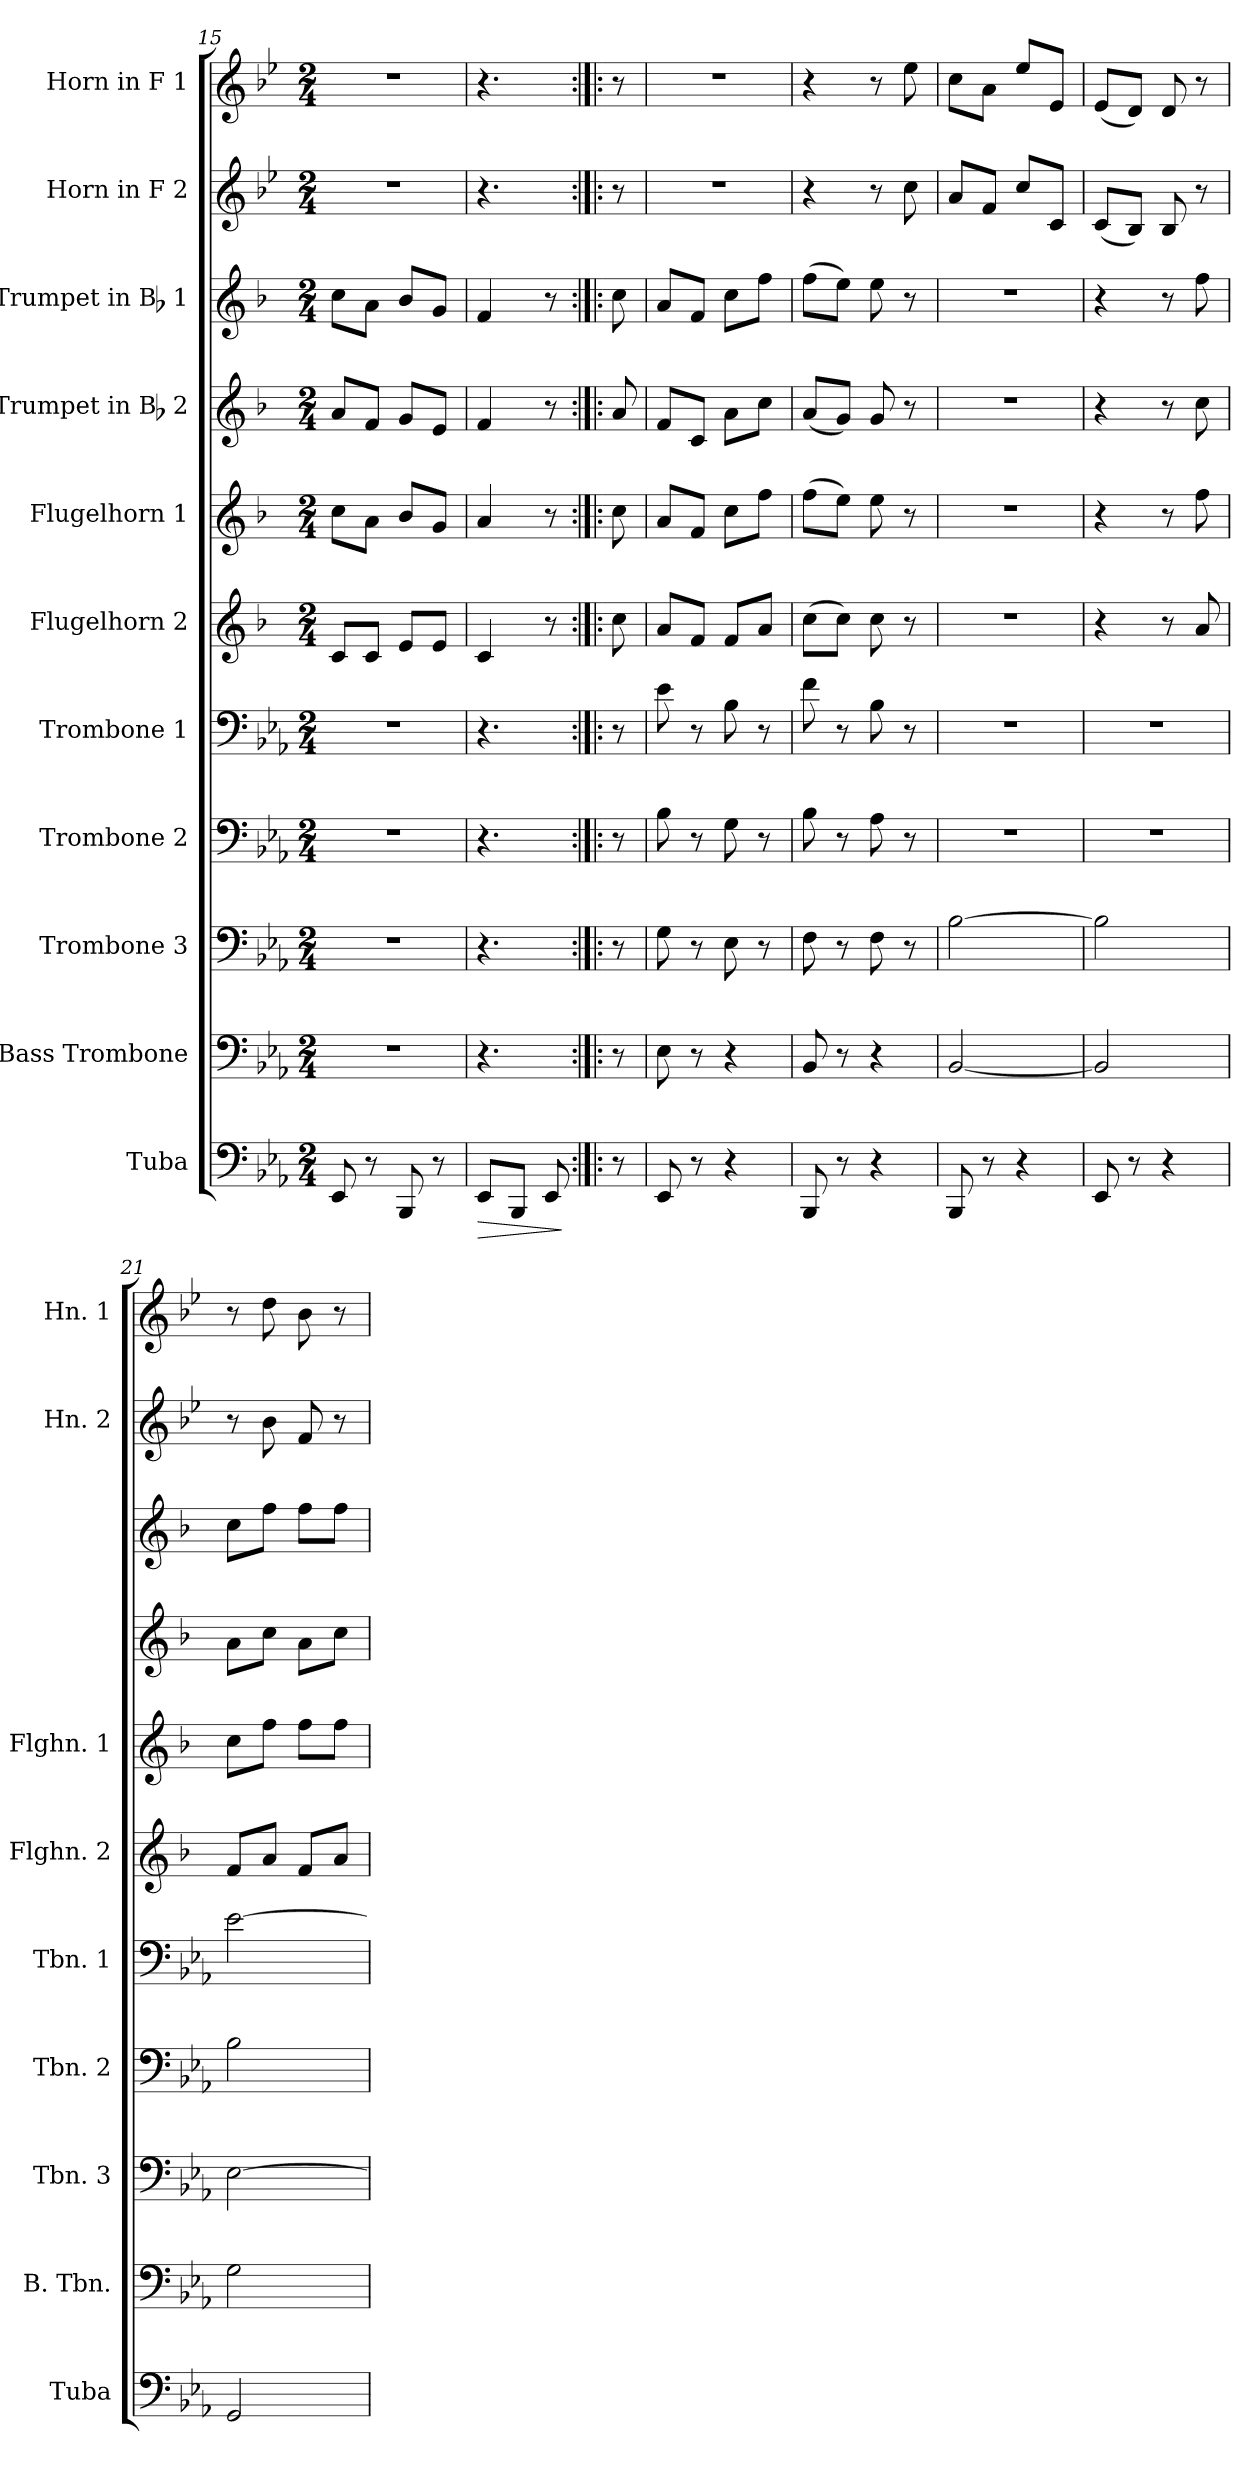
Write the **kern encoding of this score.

**kern	**dynam	**kern	**kern	**kern	**kern	**kern	**kern	**kern	**kern	**kern	**kern
*part11	*part11	*part10	*part9	*part8	*part7	*part6	*part5	*part4	*part3	*part2	*part1
*staff11	*staff11	*staff10	*staff9	*staff8	*staff7	*staff6	*staff5	*staff4	*staff3	*staff2	*staff1
*I"Tuba	*	*I"Bass Trombone	*I"Trombone 3	*I"Trombone 2	*I"Trombone 1	*I"Flugelhorn 2	*I"Flugelhorn 1	*I"Trumpet in Bb 2	*I"Trumpet in Bb 1	*I"Horn in F 2	*I"Horn in F 1
*I'Tuba	*	*I'B. Tbn.	*I'Tbn. 3	*I'Tbn. 2	*I'Tbn. 1	*I'Flghn. 2	*I'Flghn. 1	*	*	*I'Hn. 2	*I'Hn. 1
!!LO:PB:g=z
*clefF4	*	*clefF4	*clefF4	*clefF4	*clefF4	*clefG2	*clefG2	*clefG2	*clefG2	*clefG2	*clefG2
*	*	*	*	*	*	*ITrd1c2	*ITrd1c2	*ITrd1c2	*ITrd1c2	*ITrd4c7	*ITrd4c7
*k[b-e-a-]	*	*k[b-e-a-]	*k[b-e-a-]	*k[b-e-a-]	*k[b-e-a-]	*k[b-e-a-]	*k[b-e-a-]	*k[b-e-a-]	*k[b-e-a-]	*k[b-e-a-]	*k[b-e-a-]
*E-:	*	*E-:	*E-:	*E-:	*E-:	*E-:	*E-:	*E-:	*E-:	*E-:	*E-:
*M2/4	*	*M2/4	*M2/4	*M2/4	*M2/4	*M2/4	*M2/4	*M2/4	*M2/4	*M2/4	*M2/4
=15	=15	=15	=15	=15	=15	=15	=15	=15	=15	=15	=15
8EE-/	.	2r	2r	2r	2r	8B-/L	8b-\L	8g/L	8b-\L	2r	2r
8r	.	.	.	.	.	8B-/J	8g\J	8e-/J	8g\J	.	.
8BBB-/	.	.	.	.	.	8d/L	8a-/L	8f/L	8a-/L	.	.
8r	.	.	.	.	.	8d/J	8f/J	8d/J	8f/J	.	.
=16	=16	=16	=16	=16	=16	=16	=16	=16	=16	=16	=16
!	!LO:HP:b	!	!	!	!	!	!	!	!	!	!
8EE-/L	>	4.r	4.r	4.r	4.r	4B-/	4g/	4e-/	4e-/	4.r	4.r
8BBB-/J	.	.	.	.	.	.	.	.	.	.	.
8EE-/	.	.	.	.	.	8r	8r	8r	8r	.	.
.	]	.	.	.	.	.	.	.	.	.	.
=16X2:|!|:	=16X2:|!|:	=16X2:|!|:	=16X2:|!|:	=16X2:|!|:	=16X2:|!|:	=16X2:|!|:	=16X2:|!|:	=16X2:|!|:	=16X2:|!|:	=16X2:|!|:	=16X2:|!|:
8r	.	8r	8r	8r	8r	8b-\	8b-\	8g/	8b-\	8r	8r
=17	=17	=17	=17	=17	=17	=17	=17	=17	=17	=17	=17
8EE-/	.	8E-\	8G\	8B-\	8e-\	8g/L	8g/L	8e-/L	8g/L	2r	2r
8r	.	8r	8r	8r	8r	8e-/J	8e-/J	8B-/J	8e-/J	.	.
4r	.	4r	8E-\	8G\	8B-\	8e-/L	8b-\L	8g\L	8b-\L	.	.
.	.	.	8r	8r	8r	8g/J	8ee-\J	8b-\J	8ee-\J	.	.
=18	=18	=18	=18	=18	=18	=18	=18	=18	=18	=18	=18
8BBB-/	.	8BB-/	8F\	8B-\	8f\	(>8b-\L	(>8ee-\L	(<8g/L	(>8ee-\L	4r	4r
8r	.	8r	8r	8r	8r	8b-\J)	8dd\J)	8f/J)	8dd\J)	.	.
4r	.	4r	8F\	8A-\	8B-\	8b-\	8dd\	8f/	8dd\	8r	8r
.	.	.	8r	8r	8r	8r	8r	8r	8r	8f\	8a-\
=19	=19	=19	=19	=19	=19	=19	=19	=19	=19	=19	=19
8BBB-/	.	[2BB-/	[2B-\	2r	2r	2r	2r	2r	2r	8d/L	8f\L
8r	.	.	.	.	.	.	.	.	.	8B-/J	8d\J
4r	.	.	.	.	.	.	.	.	.	8f/L	8a-/L
.	.	.	.	.	.	.	.	.	.	8F/J	8A-/J
=20	=20	=20	=20	=20	=20	=20	=20	=20	=20	=20	=20
8EE-/	.	2BB-/]	2B-\]	2r	2r	4r	4r	4r	4r	(<8F/L	(<8A-/L
8r	.	.	.	.	.	.	.	.	.	8E-/J)	8G/J)
4r	.	.	.	.	.	8r	8r	8r	8r	8E-/	8G/
.	.	.	.	.	.	8g/	8ee-\	8b-\	8ee-\	8r	8r
!!LO:PB:g=z
=21	=21	=21	=21	=21	=21	=21	=21	=21	=21	=21	=21
2GG/	.	2G\	[2E-\	2B-\	[2e-\	8e-/L	8b-\L	8g\L	8b-\L	8r	8r
.	.	.	.	.	.	8g/J	8ee-\J	8b-\J	8ee-\J	8e-\	8g\
.	.	.	.	.	.	8e-/L	8ee-\L	8g\L	8ee-\L	8B-/	8e-\
.	.	.	.	.	.	8g/J	8ee-\J	8b-\J	8ee-\J	8r	8r
=	=	=	=	=	=	=	=	=	=	=	=
*-	*-	*-	*-	*-	*-	*-	*-	*-	*-	*-	*-
